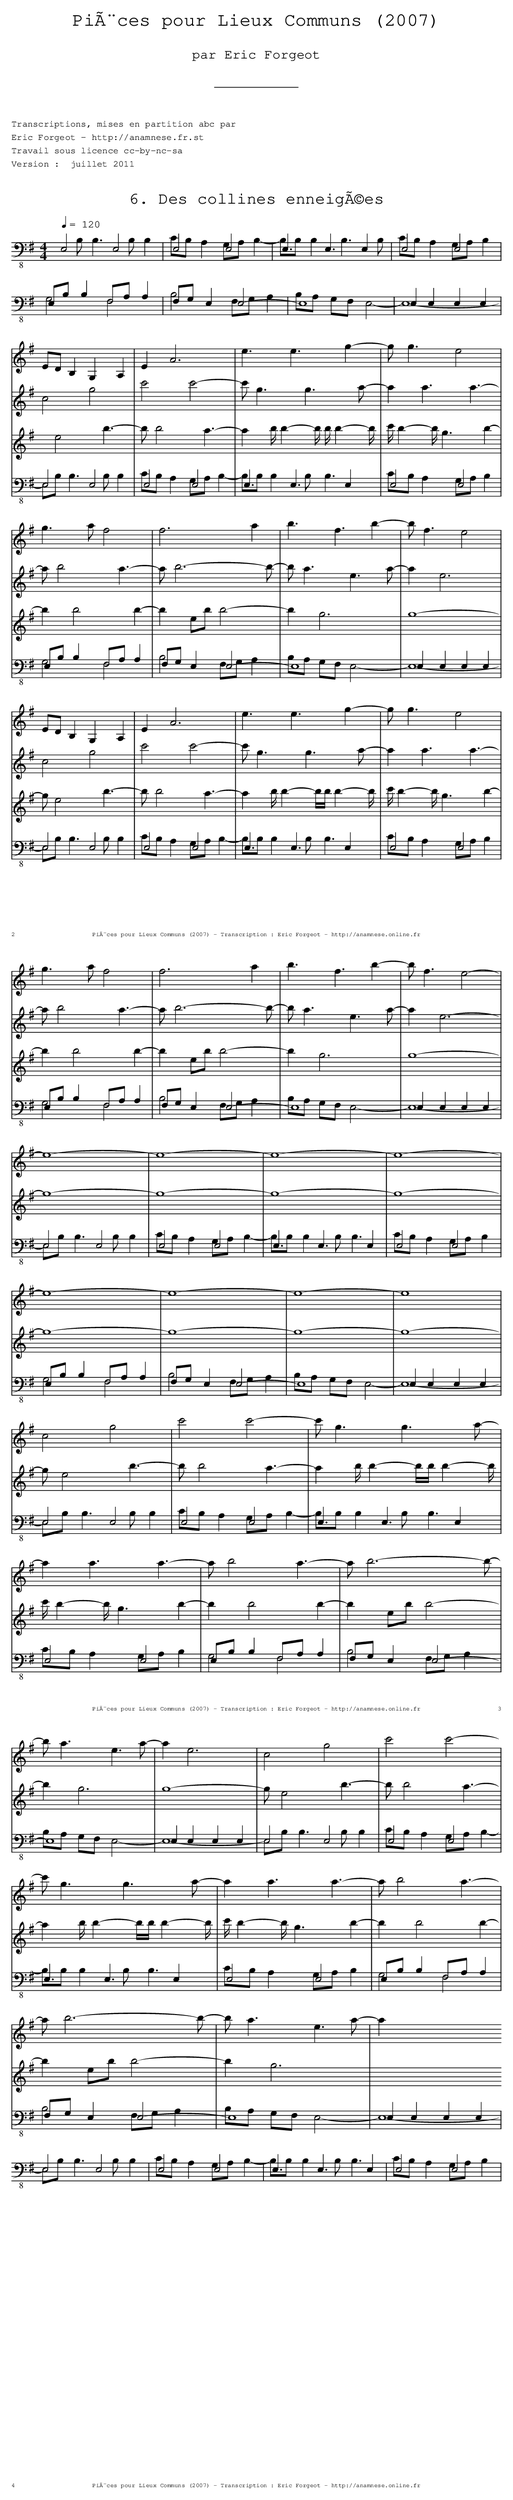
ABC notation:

X:1
T:6. Des collines enneigées
M:4/4
L:1/8
Q:1/4=120
K:G % 1 sharps
%%staves 1  2 3 (4 5)
V:1
x8 | x8 | x8 | x8 |
x8 | x8 | x8 | x8 |
ED B,2 G,2 A,2 | E2 A6 | e3 e3 g2- | g g3 e4 |
g3a f4 | f6 a2 | b3f3 b2- | bf3 e4 |
ED B,2 G,2 A,2 | E2 A6 | e3 e3 g2- | g g3 e4 |
g3a f4 | f6 a2 | b3f3 b2- | bf3 e4-|
V:2
x8 | x8 | x8 | x8 |
x8 | x8 | x8 | x8 |
c4 g4 | c'4 c'4- | c' g3 g3 a- | a2 a3a3-|
ab4a3- | ab6-b- | ba3 e3a- | a2 e6|
c4 g4 | c'4 c'4- | c'g3 g3a- | a2 a3 a3-|
a b4 a3- | ab6-b- | ba3 e3a- | a2 e6-|
e8- | e8- | e8- | e8-|
e8- | e8- | e8- | e8 |
c4 g4 | c'4 c'4- | c'g3 g3a- | a2 a3a3-|
ab4a3- | ab6-b- | ba3 e3a- | a2 e6|
c4 g4 | c'4 c'4- | c'g3 g3a- | a2 a3a3-|
ab4a3- | ab6-b- | ba3 e3a-|a2
V:3
x8 | x8 | x8 | x8 |
x8 | x8 | x8 | x8 |
x e4 b3- | b b4 a3- | a2 b/2 b2-b/2 b/2 b2-b/2 | c'/2 b2-b/2 g3 b2-|
b2 b4 b2- | b2 eb b4- | b2 g6 | g8-|
ge4b3- | bb4a3- | a2 b/2b2-b/2b/2b2-b/2 | c'/2b2-b/2g3 b2-|
b2 b4 b2- | b2 eb b4- | b2 g6 | g8-|
g8- | g8- | g8- | g8-|
g8- | g8- | g8- | g8-|
ge4b3- | bb4a3- | a2 b/2b2-b/2b/2b2-b/2 | c'/2 b2-b/2 g3 b2-|
b2 b4 b2- | b2 eb b4- | b2 g6 | g8-|
ge4b3- | bb4a3- | a2 b/2b2-b/2b/2b2-b/2 | c'/2b2-b/2g3 b2-|
b2 b4 b2- | b2 eb b4- | b2 g6|
V:4
K:G bass-8
E,4 E,4 | E,4 E,4 | E,3 E,3 E,2 | E,4 E,4 |
E,B, B,2 F,A, A,2 | F,G, E,2 E,4- | E,8 | E,2 E,2 E,2 E,2 |
E,4 E,4 | E,4 E,4 | E,3E,3 E,2 | E,4 E,4 |
E,B, B,2 F,A, A,2 | F,G, E,2 E,4- | E,8 | E,2 E,2 E,2 E,2 |
E,4 E,4 | E,4 E,4 | E,3E,3 E,2 | E,4 E,4 |
E,B, B,2 F,A, A,2 | F,G, E,2 E,4- | E,8 | E,2 E,2 E,2 E,2 |
E,4 E,4 | E,4 E,4 | E,3E,3 E,2 | E,4 E,4 |
E,B, B,2 F,A, A,2 | F,G, E,2 E,4- | E,8 | E,2 E,2 E,2 E,2 |
E,4 E,4 | E,4 E,4 | E,3E,3 E,2 | E,4 E,4 |
E,B, B,2 F,A, A,2 | F,G, E,2 E,4- | E,8 | E,2 E,2 E,2 E,2 |
E,4 E,4 | E,4 E,4 | E,3E,3 E,2 | E,4 E,4 |
E,B, B,2 F,A, A,2 | F,G, E,2 E,4- | E,8 | E,2 E,2 E,2 E,2 |
E,4 E,4 | E,4 E,4 | E,3E,3 E,2 | E,4 E,4 |
V:5
K:G bass-8
x B, B,3 B, B,2 | CB, A,2 G,A, B,2- | B,B, B,2 B,3 B, | CB, A,2 G,A, B,2 |
G,4 F,4 | B,4 F,G, A,2 | B,A, G,F, E,4- | E,8- |
E,B,2<B,2B, B,2 | CB, A,2 G,A, B,2- | B,B, B,2 B,2<B,2 | CB, A,2 G,A, B,2 |
G,4 F,4 | B,4 F,G, A,2 | B,A, G,F, E,4- | E,8- |
E,B,2<B,2B, B,2 | CB, A,2 G,A, B,2- | B,B, B,2 B,2<B,2 | CB, A,2 G,A, B,2 |
G,4 F,4 | B,4 F,G, A,2 | B,A, G,F, E,4- | E,8- |
E,B,2<B,2B, B,2 | CB, A,2 G,A, B,2- | B,B, B,2 B,2<B,2 | CB, A,2 G,A, B,2 |
G,4 F,4 | B,4 F,G, A,2 | B,A, G,F, E,4- | E,8- |
E,B,2<B,2B, B,2 | CB, A,2 G,A, B,2- | B,B, B,2 B,2<B,2 | CB, A,2 G,A, B,2 |
G,4 F,4 | B,4 F,G, A,2 | B,A, G,F, E,4- | E,8- |
E,B,2<B,2B, B,2 | CB, A,2 G,A, B,2- | B,B, B,2 B,2<B,2 | CB, A,2 G,A, B,2 |
G,4 F,4 | B,4 F,G, A,2 | B,A, G,F, E,4- | E,8- |
E,B,2<B,2B, B,2 | CB, A,2 G,A, B,2- | B,B, B,2 B,2<B,2 | CB, A,2 G,A, B,2 |
